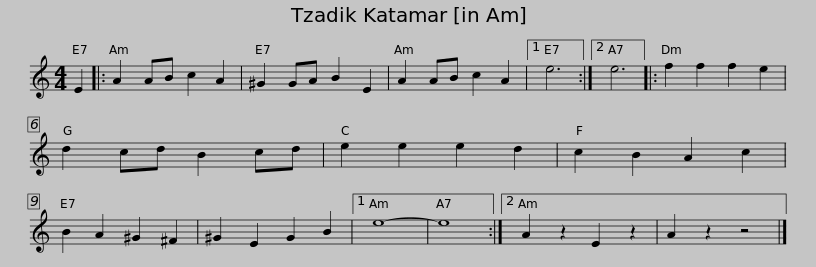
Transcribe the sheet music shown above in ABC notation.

X:1
L:1/8
M:4/4
I:linebreak $
K:C
V:1 treble
V:1
 E2 |: A2 AB c2 A2 | ^G2 GA B2 E2 | A2 AB c2 A2 |1 e6 :|2 %5
 e6 |: f2 f2 f2 e2 | d2 cd B2 cd | e2 e2 e2 d2 | c2 B2 A2 c2 |$ %10
 B2 A2 ^G2 ^F2 | ^G2 E2 G2 B2 |1 e8- | e8 :|2 A2 z2 E2 z2 | %15
 A2 z2 z4 |] %16
